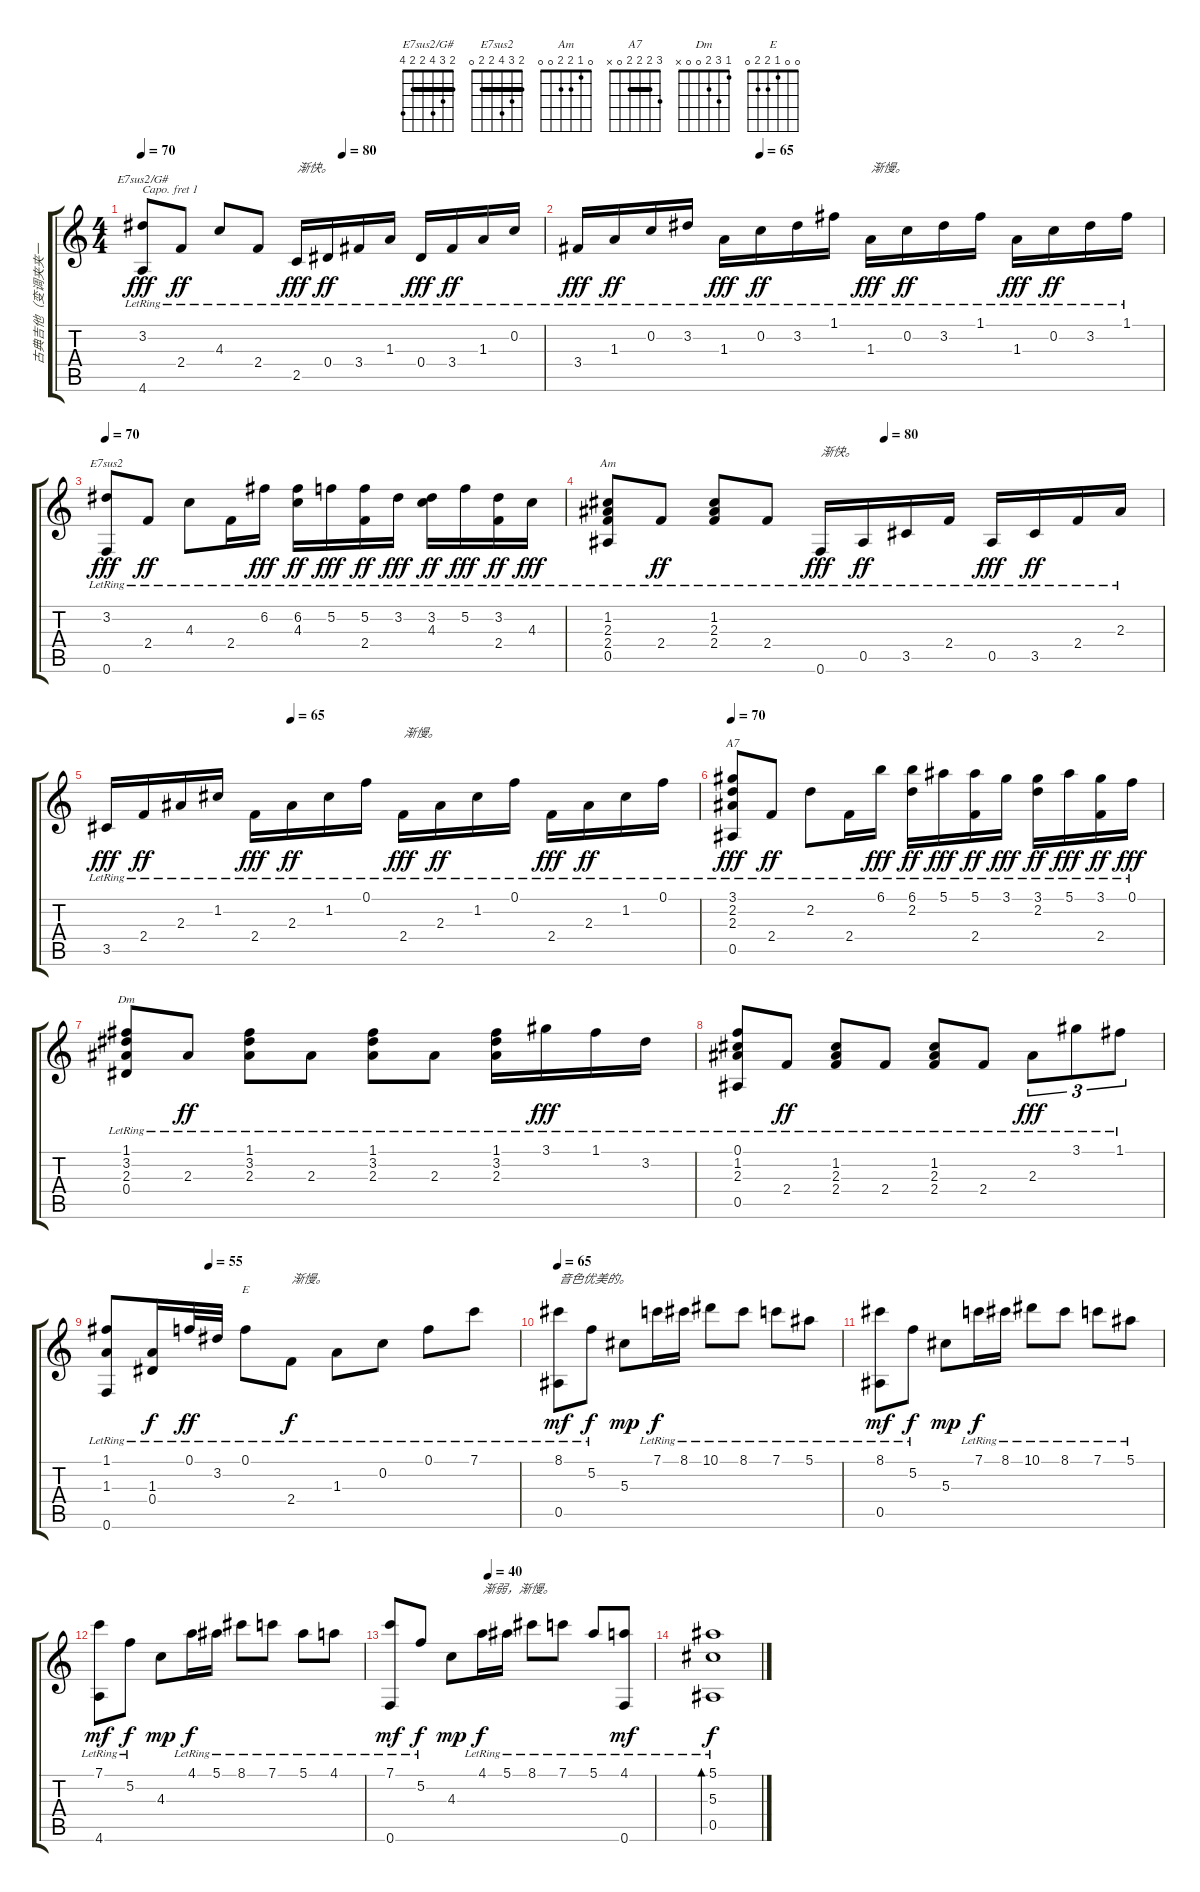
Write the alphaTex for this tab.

\track ("古典吉他（变调夹夹一品）" "古典吉他（变调夹夹一") {instrument acousticguitarnylon}
\staff {score tabs}
\capo 1
\tuning (E4 B3 G3 D3 A2 E2) {hide}
\chord ("E7sus2/G#" 2 3 4 2 2 4) {barre 2}
\chord ("E7sus2" 2 3 4 2 2 0) {barre 2}
\chord ("Am" 0 1 2 2 0 0)
\chord ("A7" 3 2 2 2 0 x) {barre 2}
\chord ("Dm" 1 3 2 0 0 x)
\chord ("E" 0 0 1 2 2 0)
\ts (4 4)
\tempo 70
\tempo (80 0.5)
\clef g2
\ks c
(3.2{lr} 4.6{lr}).8{ch "E7sus2/G#" dy fff} 2.4{lr}.8{dy ff} 4.3{lr}.8 2.4{lr}.8 2.5{lr}.16{txt "渐快。" dy fff} 0.4{lr}.16{dy ff} 3.4{lr}.16 1.3{lr}.16 0.4{lr}.16{dy fff} 3.4{lr}.16{dy ff} 1.3{lr}.16 0.2{lr}.16 |
\tempo (65 0.3125)
3.4{lr}.16{dy fff} 1.3{lr}.16{dy ff} 0.2{lr}.16 3.2{lr}.16 1.3{lr}.16{dy fff} 0.2{lr}.16{dy ff} 3.2{lr}.16 1.1{lr}.16 1.3{lr}.16{txt "渐慢。" dy fff} 0.2{lr}.16{dy ff} 3.2{lr}.16 1.1{lr}.16 1.3{lr}.16{dy fff} 0.2{lr}.16{dy ff} 3.2{lr}.16 1.1{lr}.16 |
\tempo 70
(3.2{lr} 0.6{lr}).8{ch "E7sus2" dy fff} 2.4{lr}.8{dy ff} 4.3{lr}.8 2.4{lr}.16 6.2{lr}.16{dy fff} (6.2{lr} 4.3{lr}).16{dy ff} 5.2{lr}.16{dy fff} (5.2{lr} 2.4{lr}).16{dy ff} 3.2{lr}.16{dy fff} (3.2{lr} 4.3{lr}).16{dy ff} 5.2{lr}.16{dy fff} (3.2{lr} 2.4{lr}).16{dy ff} 4.3{lr}.16{dy fff} |
\tempo (80 0.5)
(1.2{lr} 2.3{lr} 2.4{lr} 0.5{lr}).8{ch "Am"} 2.4{lr}.8{dy ff} (1.2{lr} 2.3{lr} 2.4{lr}).8 2.4{lr}.8 0.6{lr}.16{txt "渐快。" dy fff} 0.5{lr}.16{dy ff} 3.5{lr}.16 2.4{lr}.16 0.5{lr}.16{dy fff} 3.5{lr}.16{dy ff} 2.4{lr}.16 2.3{lr}.16 |
\tempo (65 0.3125)
3.5{lr}.16{dy fff} 2.4{lr}.16{dy ff} 2.3{lr}.16 1.2{lr}.16 2.4{lr}.16{dy fff} 2.3{lr}.16{dy ff} 1.2{lr}.16 0.1{lr}.16 2.4{lr}.16{txt "渐慢。" dy fff} 2.3{lr}.16{dy ff} 1.2{lr}.16 0.1{lr}.16 2.4{lr}.16{dy fff} 2.3{lr}.16{dy ff} 1.2{lr}.16 0.1{lr}.16 |
\tempo 70
(3.1{lr} 2.2{lr} 2.3{lr} 0.5{lr}).8{ch "A7" dy fff} 2.4{lr}.8{dy ff} 2.2{lr}.8 2.4{lr}.16 6.1{lr}.16{dy fff} (6.1{lr} 2.2{lr}).16{dy ff} 5.1{lr}.16{dy fff} (5.1{lr} 2.4{lr}).16{dy ff} 3.1{lr}.16{dy fff} (3.1{lr} 2.2{lr}).16{dy ff} 5.1{lr}.16{dy fff} (3.1{lr} 2.4{lr}).16{dy ff} 0.1{lr}.16{dy fff} |
(1.1{lr} 3.2{lr} 2.3{lr} 0.4{lr}).8{ch "Dm"} 2.3{lr}.8{dy ff} (1.1{lr} 3.2{lr} 2.3{lr}).8 2.3{lr}.8 (1.1{lr} 3.2{lr} 2.3{lr}).8 2.3{lr}.8 (1.1{lr} 3.2{lr} 2.3{lr}).16 3.1{lr}.16{dy fff} 1.1{lr}.16 3.2{lr}.16 |
(0.1{lr} 1.2{lr} 2.3{lr} 0.5{lr}).8 2.4{lr}.8{dy ff} (1.2{lr} 2.3{lr} 2.4{lr}).8 2.4{lr}.8 (1.2{lr} 2.3{lr} 2.4{lr}).8 2.4{lr}.8 2.3{lr}.8{tu (3 2) dy fff} 3.1{lr}.8{tu (3 2)} 1.1{lr}.8{tu (3 2)} |
\tempo (55 0.25)
(1.1{lr} 1.3{lr} 0.6{lr}).8 (1.3{lr} 0.4{lr}).16{dy f} 0.1{lr}.32{dy ff} 3.2{lr}.32 0.1{lr}.8{ch "E" volume 12} 2.4{lr}.8{txt "渐慢。" dy f} 1.3{lr}.8 0.2{lr}.8 0.1{lr}.8 7.1{lr}.8 |
\tempo 65
(8.1{lr} 0.5{lr}).8{txt "音色优美的。" dy mf} 5.2{lr}.8{dy f} 5.3.8{dy mp} 7.1{lr}.16{dy f} 8.1{lr}.16 10.1{lr}.8 8.1{lr}.8 7.1{lr}.8 5.1{lr}.8 |
(8.1{lr} 0.5{lr}).8{dy mf} 5.2{lr}.8{dy f} 5.3.8{dy mp} 7.1{lr}.16{dy f} 8.1{lr}.16 10.1{lr}.8 8.1{lr}.8 7.1{lr}.8 5.1{lr}.8 |
(7.1{lr} 4.6{lr}).8{dy mf} 5.2{lr}.8{dy f} 4.3.8{dy mp} 4.1{lr}.16{dy f} 5.1{lr}.16 8.1{lr}.8 7.1{lr}.8 5.1{lr}.8 4.1{lr}.8 |
\tempo (40 0.375)
(7.1{lr} 0.6{lr}).8{dy mf} 5.2{lr}.8{dy f} 4.3.8{dy mp} 4.1{lr}.16{txt "渐弱，渐慢。" dy f volume 10} 5.1{lr}.16 8.1{lr}.8 7.1{lr}.8 5.1{lr}.8 (4.1{lr} 0.6{lr}).8{dy mf} |
(5.1{lr} 5.3{lr} 0.5{lr}).1{bd 240 dy f}
